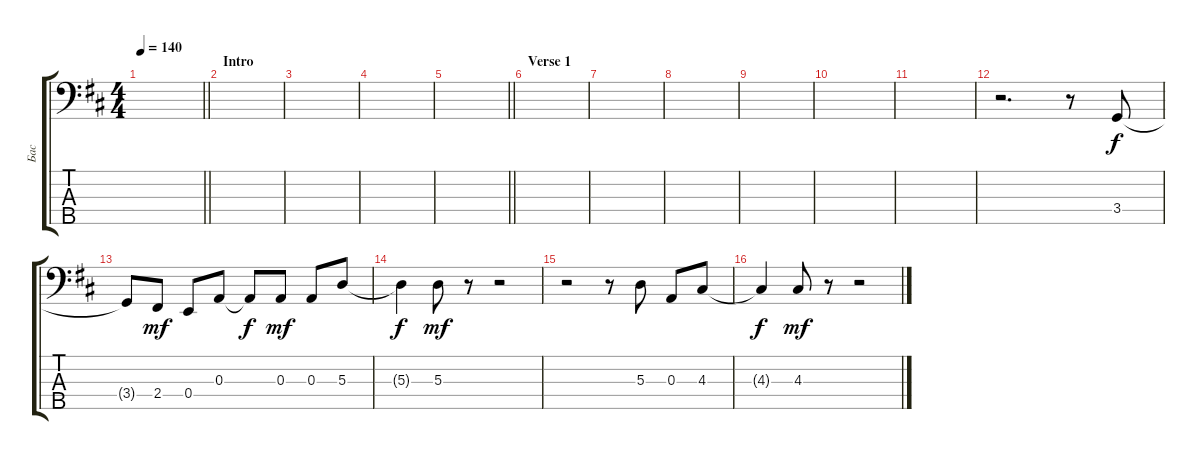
\track ("Бас" "Бас") {instrument electricbassfinger}
\staff {score tabs}
\tuning (G2 D2 A1 E1 B0) {hide}
\ts (4 4)
\tempo 140
\clef f4
\barLineRight lightlight
\ks bminor
|
\section ("" "Intro")
|
|
|
\barLineRight lightlight
|
\section ("" "Verse 1")
|
|
|
|
|
|
r.2{d} r.8 3.4.8 |
3.4{t}.8{dy f} 2.4.8{dy mf} 0.4.8 0.3.8 0.3{t}.8{dy f} 0.3.8{dy mf} 0.3.8 5.3.8 |
5.3{t}.4{dy f} 5.3.8{dy mf} r.8 r.2 |
r.2 r.8 5.3.8 0.3.8 4.3.8 |
4.3{t}.4{dy f} 4.3.8{dy mf} r.8 r.2
